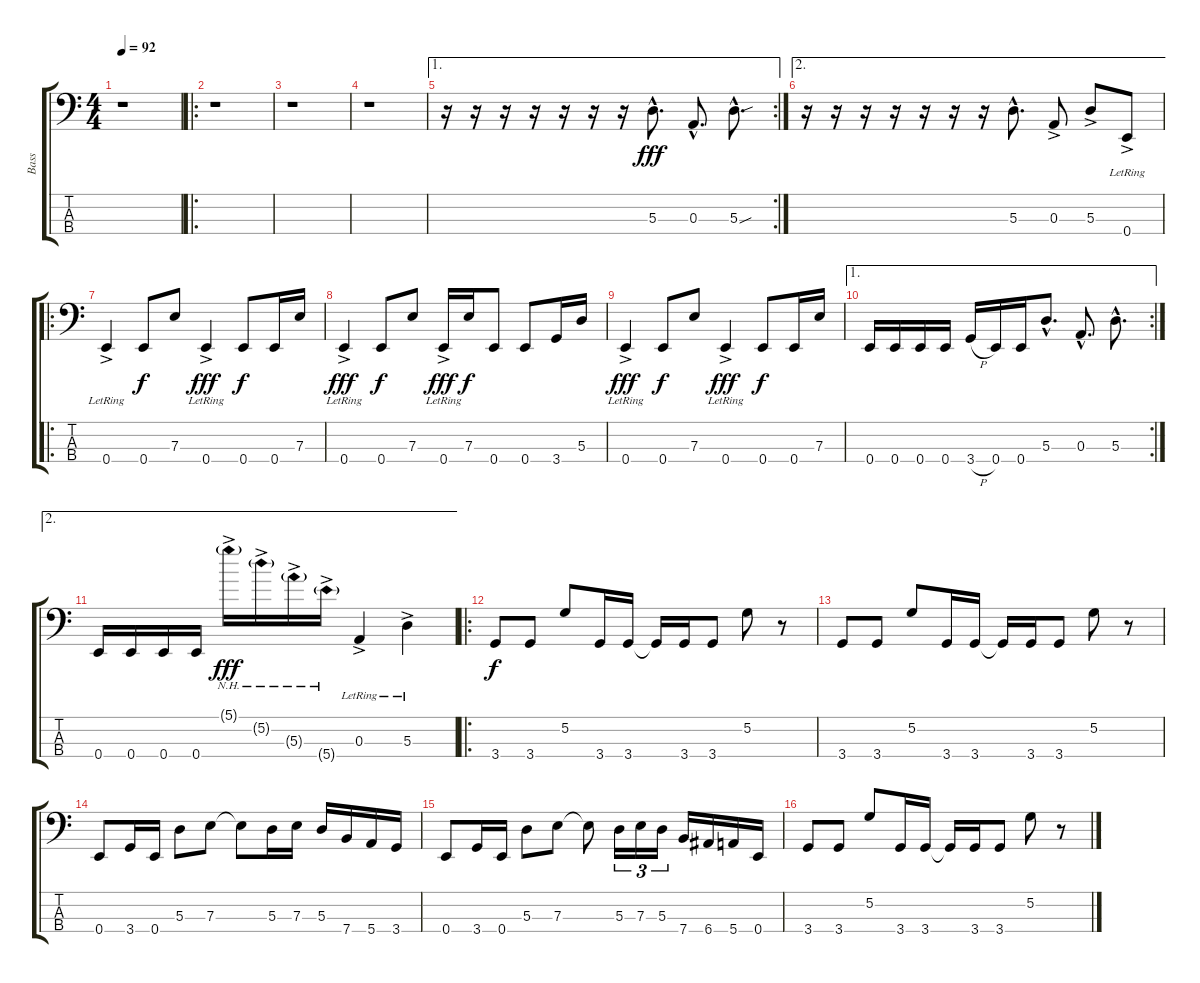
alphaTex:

\track ("Bass" "Bass") {instrument slapbass2}
\staff {score tabs}
\tuning (G2 D2 A1 E1) {hide}
\ts (4 4)
\tempo 92
\clef f4
\ks c
r.1{dy fff volume 16 instrument electricbassfinger} |
\ro
r.1 |
r.1 |
r.1 |
\ae 1
\rc 2
r.16 r.16 r.16 r.16 r.16 r.16 r.16 5.3{hac}.8{d} 0.3{hac}.8{d} 5.3{sou hac}.8{d} |
\ae 2
r.16 r.16 r.16 r.16 r.16 r.16 r.16 5.3{hac}.8{d} 0.3{ac}.8 5.3{ac}.8 0.4{ac lr}.8 |
\ro
0.4{ac lr}.4 0.4.8{dy f} 7.3.8 0.4{ac lr}.4{dy fff} 0.4.8{dy f} 0.4.16 7.3.16 |
0.4{ac lr}.4{dy fff} 0.4.8{dy f} 7.3.8 0.4{ac lr}.16{dy fff} 7.3.16{dy f} 0.4.8 0.4.8 3.4.16 5.3.16 |
0.4{ac lr}.4{dy fff} 0.4.8{dy f} 7.3.8 0.4{ac lr}.4{dy fff} 0.4.8{dy f} 0.4.16 7.3.16 |
\ae 1
\rc 2
0.4.16 0.4.16 0.4.16 0.4.16 3.4{h}.16 0.4.16 0.4.16 5.3{hac}.8{d} 0.3{hac}.8{d} 5.3{hac}.8{d} |
\ae 2
0.4.16 0.4.16 0.4.16 0.4.16 5.1{nh g ac}.16{dy fff} 5.2{nh g ac}.16 5.3{nh g ac}.16 5.4{nh g ac}.16 0.3{ac lr}.4 5.3{ac lr}.4 |
\ro
3.4.8{dy f} 3.4.8 5.2.8 3.4.16 3.4.16 3.4{t}.16 3.4.16 3.4.8 5.2.8 r.8 |
3.4.8 3.4.8 5.2.8 3.4.16 3.4.16 3.4{t}.16 3.4.16 3.4.8 5.2.8 r.8 |
0.4.8 3.4.16 0.4.16 5.3.8 7.3.8 7.3{t}.8 5.3.16 7.3.16 5.3.16 7.4.16 5.4.16 3.4.16 |
0.4.8 3.4.16 0.4.16 5.3.8 7.3.8 7.3{t}.8 5.3.16{tu (3 2)} 7.3.16{tu (3 2)} 5.3.16{tu (3 2)} 7.4.16 6.4.16 5.4.16 0.4.16 |
3.4.8 3.4.8 5.2.8 3.4.16 3.4.16 3.4{t}.16 3.4.16 3.4.8 5.2.8 r.8
